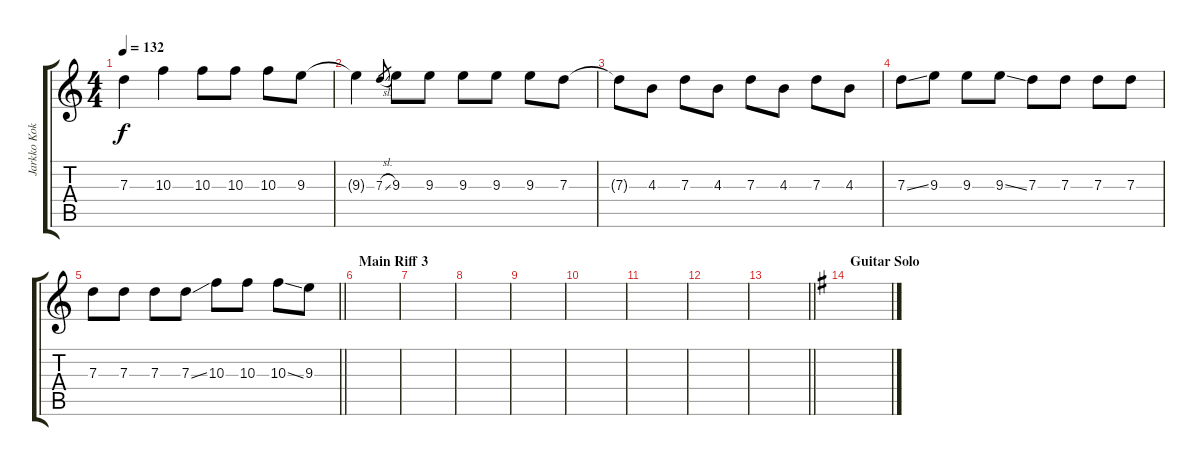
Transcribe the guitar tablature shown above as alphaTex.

\track ("Jarkko Kokko (lead guitar)" "Jarkko Kok") {instrument overdrivenguitar}
\staff {score tabs}
\tuning (E4 B3 G3 D3 A2 E2) {hide}
\ts (4 4)
\tempo 132
\clef g2
\ks c
7.3{t}.4{dy f} 10.3.4 10.3.8 10.3.8 10.3.8 9.3.8 |
9.3{t}.4 7.3{sl}.8{gr} 9.3.8 9.3.8 9.3.8 9.3.8 9.3.8 7.3.8 |
7.3{t}.8 4.3.8 7.3.8 4.3.8 7.3.8 4.3.8 7.3.8 4.3.8 |
7.3{ss}.8 9.3.8 9.3.8 9.3{ss}.8 7.3.8 7.3.8 7.3.8 7.3.8 |
\barLineRight lightlight
7.3.8 7.3.8 7.3.8 7.3{ss}.8 10.3.8 10.3.8 10.3{ss}.8 9.3.8 |
\section ("" "Main Riff 3")
|
|
|
|
|
|
|
\barLineRight lightlight
|
\section ("" "Guitar Solo")
\ks eminor
